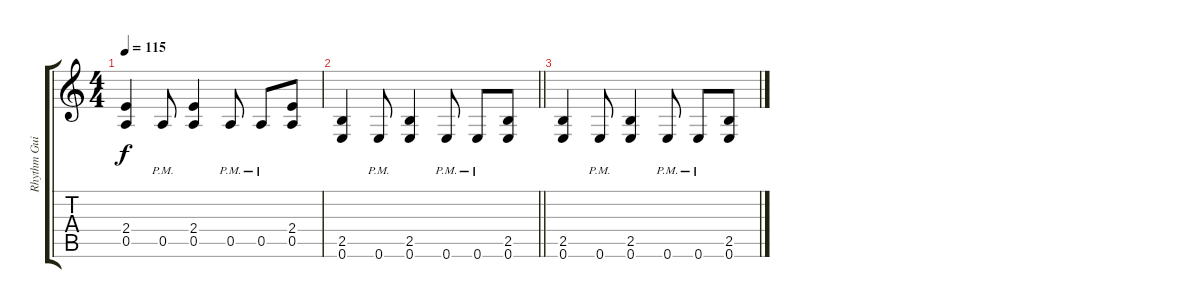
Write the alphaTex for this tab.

\track ("Rhythm Guitar" "Rhythm Gui") {instrument electricguitarjazz}
\staff {score tabs}
\tuning (E4 B3 G3 D3 A2 E2) {hide}
\ts (4 4)
\tempo 115
\clef g2
\ks c
(2.4 0.5).4{dy f} 0.5{pm}.8 (2.4 0.5).4 0.5{pm}.8 0.5{pm}.8 (2.4 0.5).8 |
\barLineRight lightlight
(2.5 0.6).4 0.6{pm}.8 (2.5 0.6).4 0.6{pm}.8 0.6{pm}.8 (2.5 0.6).8 |
(2.5 0.6).4 0.6{pm}.8 (2.5 0.6).4 0.6{pm}.8 0.6{pm}.8 (2.5 0.6).8
